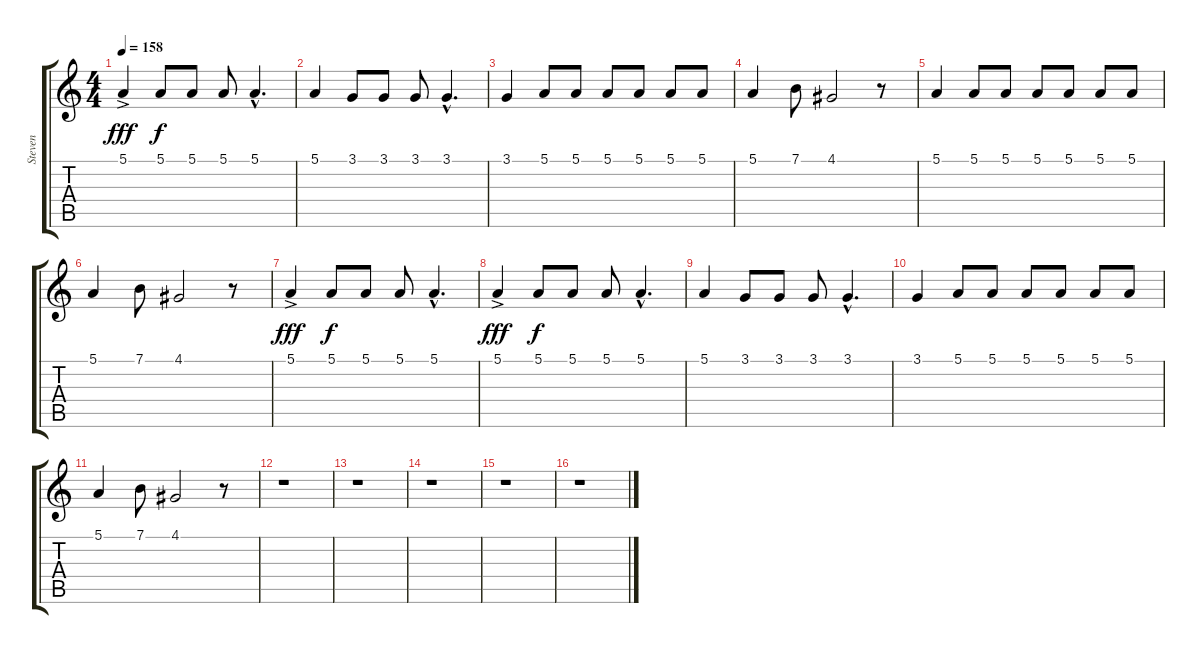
\track ("Steven" "Steven") {instrument voiceoohs}
\staff {score tabs}
\tuning (E4 B3 G3 D3 A2 E2) {hide}
\ts (4 4)
\tempo 158
\clef g2
\ks c
5.1{ac}.4{dy fff} 5.1.8{dy f} 5.1.8 5.1.8 5.1{hac}.4{d} |
5.1.4 3.1.8 3.1.8 3.1.8 3.1{hac}.4{d} |
3.1.4 5.1.8 5.1.8 5.1.8 5.1.8 5.1.8 5.1.8 |
5.1.4 7.1.8 4.1.2 r.8 |
5.1.4 5.1.8 5.1.8 5.1.8 5.1.8 5.1.8 5.1.8 |
5.1.4 7.1.8 4.1.2 r.8 |
5.1{ac}.4{dy fff} 5.1.8{dy f} 5.1.8 5.1.8 5.1{hac}.4{d} |
5.1{ac}.4{dy fff} 5.1.8{dy f} 5.1.8 5.1.8 5.1{hac}.4{d} |
5.1.4 3.1.8 3.1.8 3.1.8 3.1{hac}.4{d} |
3.1.4 5.1.8 5.1.8 5.1.8 5.1.8 5.1.8 5.1.8 |
5.1.4 7.1.8 4.1.2 r.8 |
r.1 |
r.1 |
r.1 |
r.1 |
r.1
